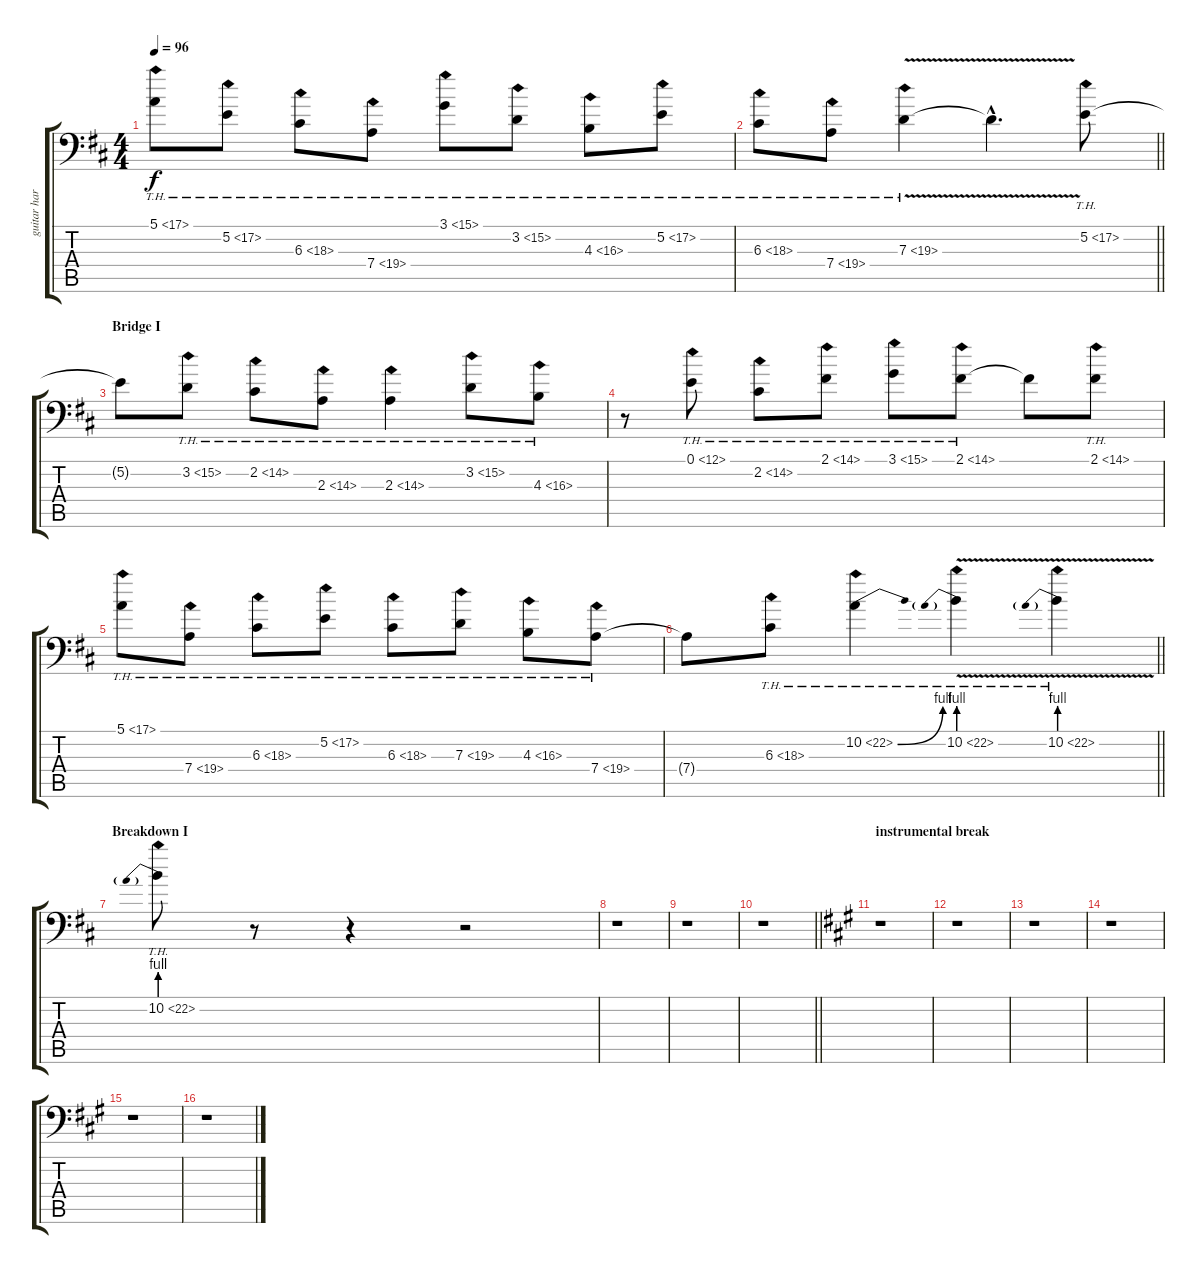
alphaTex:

\track ("guitar harmonics" "guitar har") {instrument guitarharmonics}
\staff {score tabs}
\tuning (E3 B2 G2 D2 A1 E1) {hide}
\ts (4 4)
\tempo 96
\clef f4
\ks d
5.1{th 12}.8{dy f} 5.2{th 12}.8 6.3{th 12}.8 7.4{th 12}.8 3.1{th 12}.8 3.2{th 12}.8 4.3{th 12}.8 5.2{th 12}.8 |
\barLineRight lightlight
6.3{th 12}.8 7.4{th 12}.8 7.3{th 12 v}.4 7.3{hac t}.4{d} 5.2{th 12}.8 |
\section ("" "Bridge I")
5.2{t}.8 3.2{th 12}.8 2.2{th 12}.8 2.3{th 12}.8 2.3{th 12}.4 3.2{th 12}.8 4.3{th 12}.8 |
r.8 0.1{th 12}.8 2.2{th 12}.8 2.1{th 12}.8 3.1{th 12}.8 2.1{th 12}.8 2.1{t}.8 2.1{th 12}.8 |
5.1{th 12}.8 7.4{th 12}.8 6.3{th 12}.8 5.2{th 12}.8 6.3{th 12}.8 7.3{th 12}.8 4.3{th 12}.8 7.4{th 12}.8 |
\barLineRight lightlight
7.4{t}.8 6.3{th 12}.8 10.2{be (bend 0 0 60 4) th 12}.4 10.2{be (prebend 0 4 60 4) th 12 v}.4 10.2{be (prebend 0 4 60 4) th 12 v}.4 |
\section ("" "Breakdown I")
10.2{be (prebend 0 4 60 4) th 12}.8 r.8 r.4 r.2 |
r.1 |
r.1 |
\barLineRight lightlight
r.1 |
\section ("" "instrumental break")
\ks a
r.1 |
r.1 |
r.1 |
r.1 |
r.1 |
r.1
